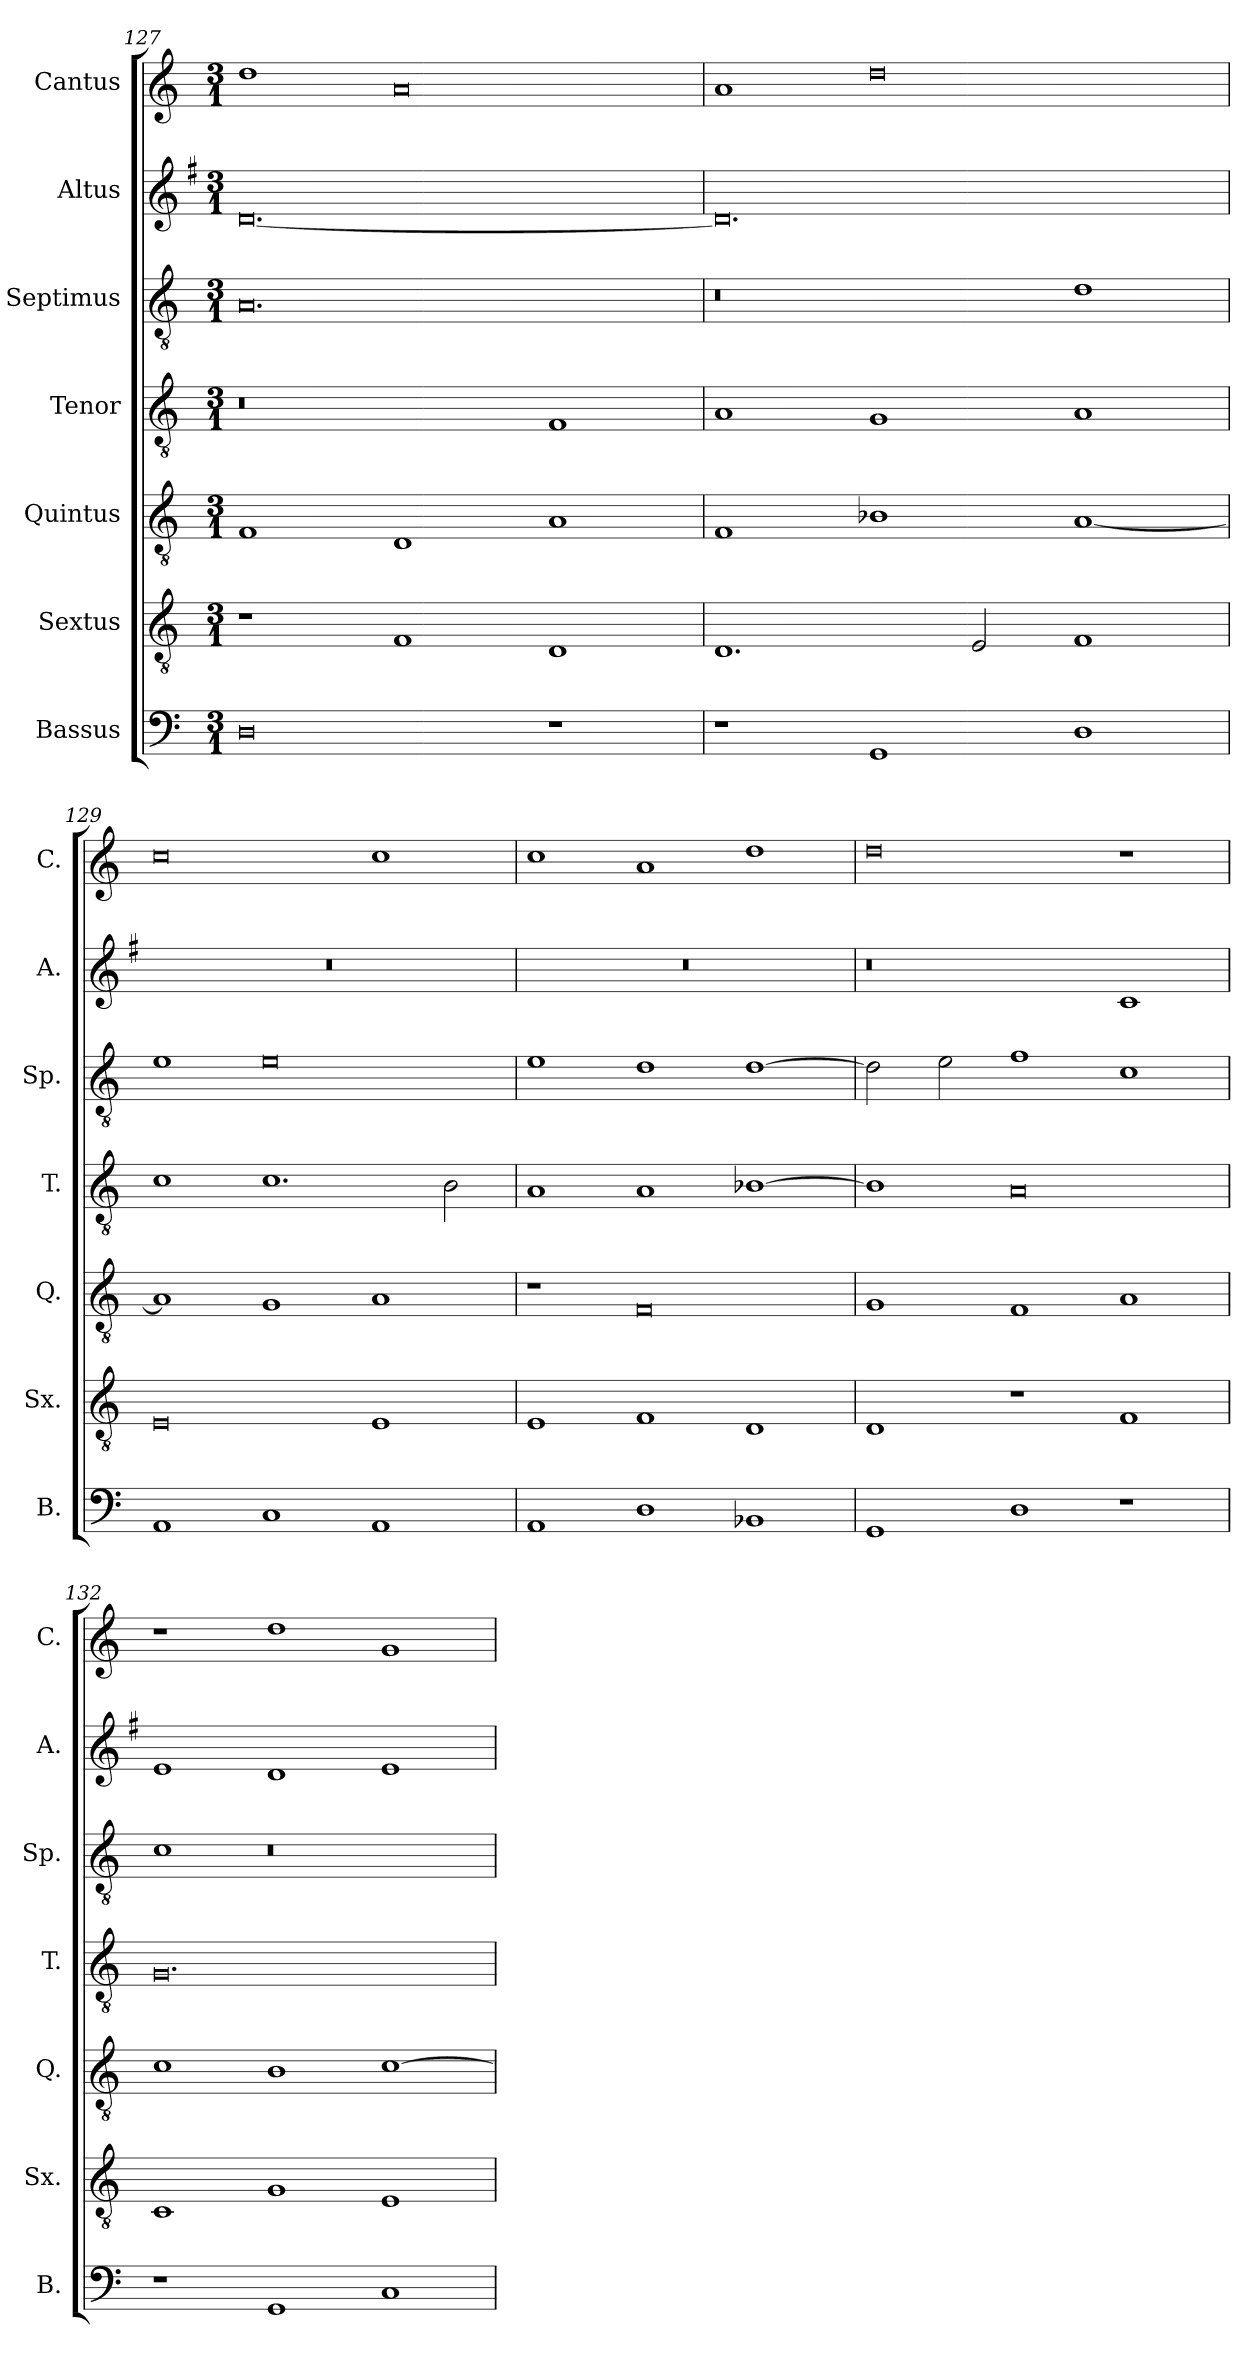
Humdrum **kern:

**kern	**kern	**kern	**kern	**kern	**kern	**kern
*part7	*part6	*part5	*part4	*part3	*part2	*part1
*staff7	*staff6	*staff5	*staff4	*staff3	*staff2	*staff1
*I"Bassus	*I"Sextus	*I"Quintus	*I"Tenor	*I"Septimus	*I"Altus	*I"Cantus
*I'B.	*I'Sx.	*I'Q.	*I'T.	*I'Sp.	*I'A.	*I'C.
*clefF4	*clefGv2	*clefGv2	*clefGv2	*clefGv2	*clefG2	*clefG2
*k[]	*k[]	*k[]	*k[]	*k[]	*k[f#]	*k[]
*M3/1	*M3/1	*M3/1	*M3/1	*M3/1	*M3/1	*M3/1
=127	=127	=127	=127	=127	=127	=127
0D	1r	1F	0r	0.A	[0.d	1dd
.	1F	1D	.	.	.	0a
1r	1D	1A	1F	.	.	.
=128	=128	=128	=128	=128	=128	=128
1r	1.D	1F	1A	0r	0.d]	1a
1GG	.	1B-X	1G	.	.	0dd
.	2E/	.	.	.	.	.
1D	1F	[1A	1A	1d	.	.
=129	=129	=129	=129	=129	=129	=129
1AA	0E	1A]	1c	1e	0.r	0cc
1C	.	1G	1.c	0e	.	.
1AA	1E	1A	.	.	.	1cc
.	.	.	2B\	.	.	.
=130	=130	=130	=130	=130	=130	=130
1AA	1E	1r	1A	1e	0.r	1cc
1D	1F	0F	1A	1d	.	1a
1BB-X	1D	.	[1B-X	[1d	.	1dd
=131	=131	=131	=131	=131	=131	=131
1GG	1D	1G	1B-]	2d\]	0r	0dd
.	.	.	.	2e\	.	.
1D	1r	1F	0A	1f	.	.
1r	1F	1A	.	1c	1c	1r
=132	=132	=132	=132	=132	=132	=132
1r	1C	1c	0.G	1c	1e	1r
1GG	1G	1B	.	0r	1d	1dd
1C	1E	[1c	.	.	1e	1g
=	=	=	=	=	=	=
*-	*-	*-	*-	*-	*-	*-
